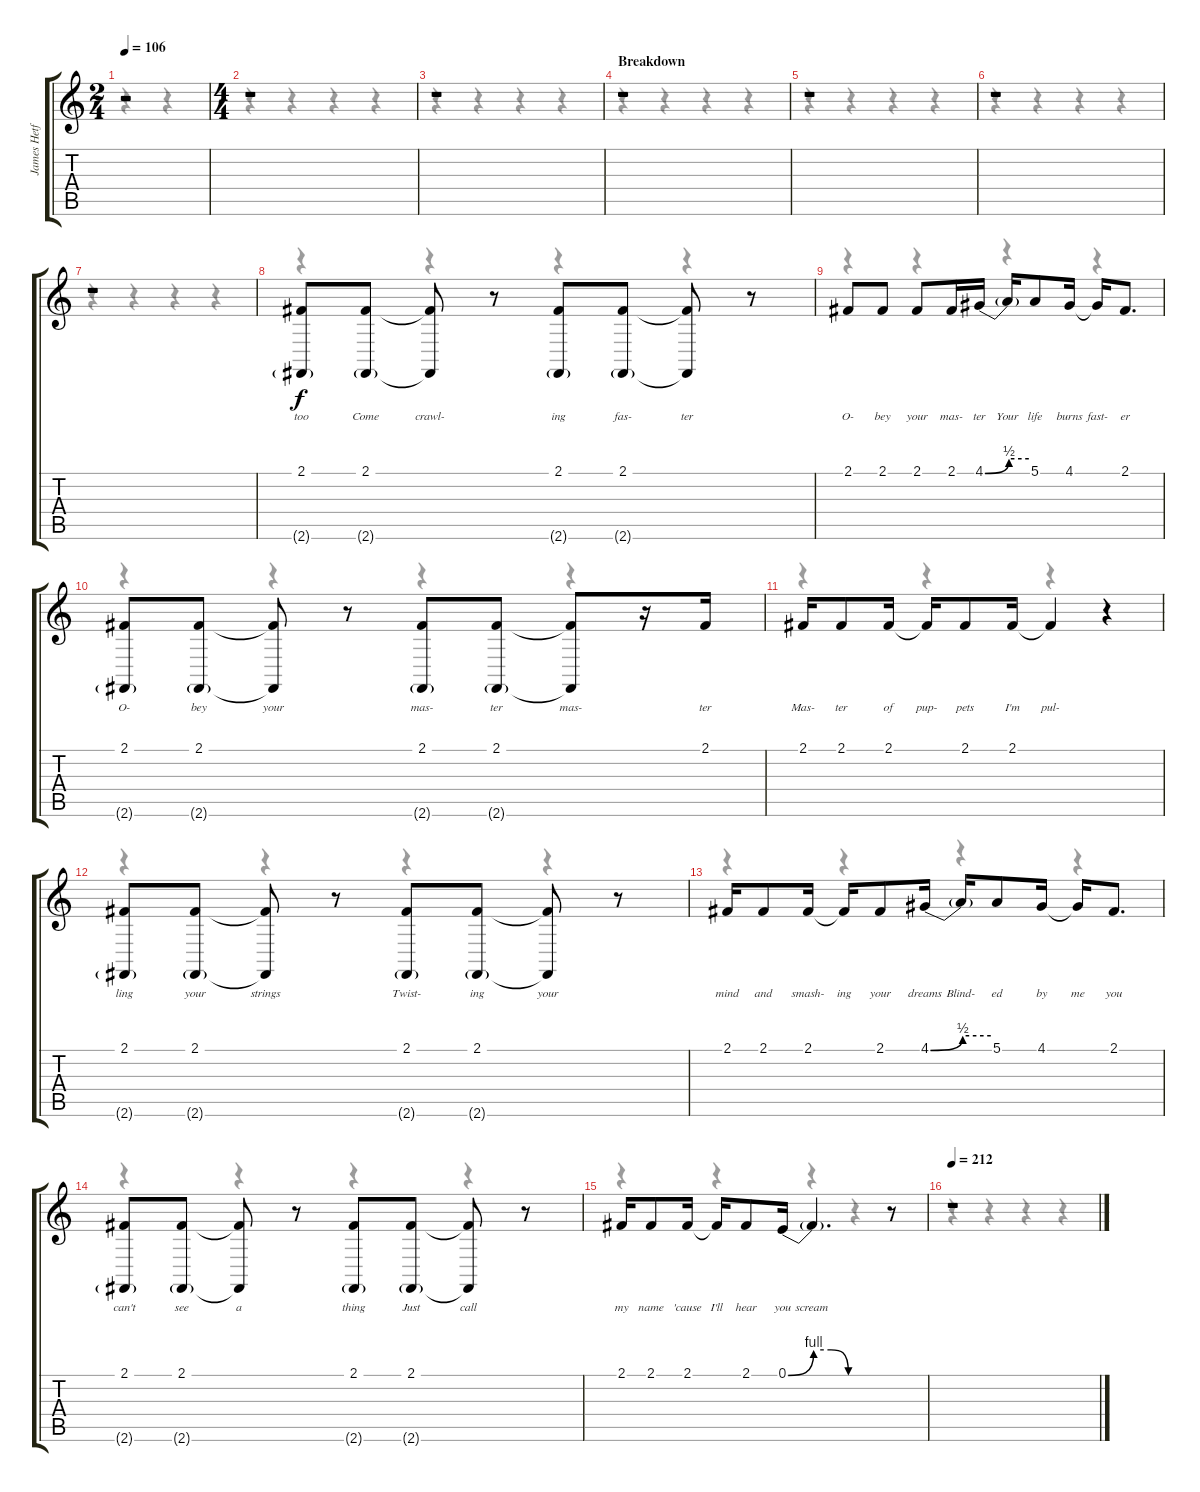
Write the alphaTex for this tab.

\track ("James Hetfield (Vocals)" "James Hetf") {instrument baritonesax}
\staff {score tabs}
\tuning (E4 B3 G3 D3 A2 E2) {hide}
\voice
\ts (2 4)
\tempo 106
\clef g2
\ks c
r.2{dy f} |
\ts (4 4)
r.1 |
r.1 |
\section ("" "Breakdown")
r.1 |
r.1 |
r.1 |
r.1 |
(2.1 2.6{g}).8{lyrics (0 "too") lyrics (1 "") lyrics (2 "") lyrics (3 "") lyrics (4 "")} (2.1 2.6{g}).8{lyrics (0 "Come") lyrics (1 "") lyrics (2 "") lyrics (3 "") lyrics (4 "")} (2.1{t} 2.6{t}).8{lyrics (0 "crawl-") lyrics (1 "") lyrics (2 "") lyrics (3 "") lyrics (4 "")} r.8 (2.1 2.6{g}).8{lyrics (0 "ing") lyrics (1 "") lyrics (2 "") lyrics (3 "") lyrics (4 "")} (2.1 2.6{g}).8{lyrics (0 "fas-") lyrics (1 "") lyrics (2 "") lyrics (3 "") lyrics (4 "")} (2.1{t} 2.6{t}).8{lyrics (0 "ter") lyrics (1 "") lyrics (2 "") lyrics (3 "") lyrics (4 "")} r.8 |
2.1.8{lyrics (0 "O-") lyrics (1 "") lyrics (2 "") lyrics (3 "") lyrics (4 "")} 2.1.8{lyrics (0 "bey") lyrics (1 "") lyrics (2 "") lyrics (3 "") lyrics (4 "")} 2.1.8{lyrics (0 "your") lyrics (1 "") lyrics (2 "") lyrics (3 "") lyrics (4 "")} 2.1.16{lyrics (0 "mas-") lyrics (1 "") lyrics (2 "") lyrics (3 "") lyrics (4 "")} 4.1{be (bend 0 0 60 2)}.16{lyrics (0 "ter") lyrics (1 "") lyrics (2 "") lyrics (3 "") lyrics (4 "")} 4.1{be (hold 0 2 60 2) t}.16{lyrics (0 "Your") lyrics (1 "") lyrics (2 "") lyrics (3 "") lyrics (4 "")} 5.1.8{lyrics (0 "life") lyrics (1 "") lyrics (2 "") lyrics (3 "") lyrics (4 "")} 4.1.16{lyrics (0 "burns") lyrics (1 "") lyrics (2 "") lyrics (3 "") lyrics (4 "")} 4.1{t}.16{lyrics (0 "fast-") lyrics (1 "") lyrics (2 "") lyrics (3 "") lyrics (4 "")} 2.1.8{d lyrics (0 "er") lyrics (1 "") lyrics (2 "") lyrics (3 "") lyrics (4 "")} |
(2.1 2.6{g}).8{lyrics (0 "O-") lyrics (1 "") lyrics (2 "") lyrics (3 "") lyrics (4 "")} (2.1 2.6{g}).8{lyrics (0 "bey") lyrics (1 "") lyrics (2 "") lyrics (3 "") lyrics (4 "")} (2.1{t} 2.6{t}).8{lyrics (0 "your") lyrics (1 "") lyrics (2 "") lyrics (3 "") lyrics (4 "")} r.8 (2.1 2.6{g}).8{lyrics (0 "mas-") lyrics (1 "") lyrics (2 "") lyrics (3 "") lyrics (4 "")} (2.1 2.6{g}).8{lyrics (0 "ter") lyrics (1 "") lyrics (2 "") lyrics (3 "") lyrics (4 "")} (2.1{t} 2.6{t}).8{lyrics (0 "mas-") lyrics (1 "") lyrics (2 "") lyrics (3 "") lyrics (4 "")} r.16 2.1.16{lyrics (0 "ter") lyrics (1 "") lyrics (2 "") lyrics (3 "") lyrics (4 "")} |
2.1.16{lyrics (0 "Mas-") lyrics (1 "") lyrics (2 "") lyrics (3 "") lyrics (4 "")} 2.1.8{lyrics (0 "ter") lyrics (1 "") lyrics (2 "") lyrics (3 "") lyrics (4 "")} 2.1.16{lyrics (0 "of") lyrics (1 "") lyrics (2 "") lyrics (3 "") lyrics (4 "")} 2.1{t}.16{lyrics (0 "pup-") lyrics (1 "") lyrics (2 "") lyrics (3 "") lyrics (4 "")} 2.1.8{lyrics (0 "pets") lyrics (1 "") lyrics (2 "") lyrics (3 "") lyrics (4 "")} 2.1.16{lyrics (0 "I'm") lyrics (1 "") lyrics (2 "") lyrics (3 "") lyrics (4 "")} 2.1{t}.4{lyrics (0 "pul-") lyrics (1 "") lyrics (2 "") lyrics (3 "") lyrics (4 "")} r.4 |
(2.1 2.6{g}).8{lyrics (0 "ling") lyrics (1 "") lyrics (2 "") lyrics (3 "") lyrics (4 "")} (2.1 2.6{g}).8{lyrics (0 "your") lyrics (1 "") lyrics (2 "") lyrics (3 "") lyrics (4 "")} (2.1{t} 2.6{t}).8{lyrics (0 "strings") lyrics (1 "") lyrics (2 "") lyrics (3 "") lyrics (4 "")} r.8 (2.1 2.6{g}).8{lyrics (0 "Twist-") lyrics (1 "") lyrics (2 "") lyrics (3 "") lyrics (4 "")} (2.1 2.6{g}).8{lyrics (0 "ing") lyrics (1 "") lyrics (2 "") lyrics (3 "") lyrics (4 "")} (2.1{t} 2.6{t}).8{lyrics (0 "your") lyrics (1 "") lyrics (2 "") lyrics (3 "") lyrics (4 "")} r.8 |
2.1.16{lyrics (0 "mind") lyrics (1 "") lyrics (2 "") lyrics (3 "") lyrics (4 "")} 2.1.8{lyrics (0 "and") lyrics (1 "") lyrics (2 "") lyrics (3 "") lyrics (4 "")} 2.1.16{lyrics (0 "smash-") lyrics (1 "") lyrics (2 "") lyrics (3 "") lyrics (4 "")} 2.1{t}.16{lyrics (0 "ing") lyrics (1 "") lyrics (2 "") lyrics (3 "") lyrics (4 "")} 2.1.8{lyrics (0 "your") lyrics (1 "") lyrics (2 "") lyrics (3 "") lyrics (4 "")} 4.1{be (bend 0 0 60 2)}.16{lyrics (0 "dreams") lyrics (1 "") lyrics (2 "") lyrics (3 "") lyrics (4 "")} 4.1{be (hold 0 2 60 2) t}.16{lyrics (0 "Blind-") lyrics (1 "") lyrics (2 "") lyrics (3 "") lyrics (4 "")} 5.1.8{lyrics (0 "ed") lyrics (1 "") lyrics (2 "") lyrics (3 "") lyrics (4 "")} 4.1.16{lyrics (0 "by") lyrics (1 "") lyrics (2 "") lyrics (3 "") lyrics (4 "")} 4.1{t}.16{lyrics (0 "me") lyrics (1 "") lyrics (2 "") lyrics (3 "") lyrics (4 "")} 2.1.8{d lyrics (0 "you") lyrics (1 "") lyrics (2 "") lyrics (3 "") lyrics (4 "")} |
(2.1 2.6{g}).8{lyrics (0 "can't") lyrics (1 "") lyrics (2 "") lyrics (3 "") lyrics (4 "")} (2.1 2.6{g}).8{lyrics (0 "see") lyrics (1 "") lyrics (2 "") lyrics (3 "") lyrics (4 "")} (2.1{t} 2.6{t}).8{lyrics (0 "a") lyrics (1 "") lyrics (2 "") lyrics (3 "") lyrics (4 "")} r.8 (2.1 2.6{g}).8{lyrics (0 "thing") lyrics (1 "") lyrics (2 "") lyrics (3 "") lyrics (4 "")} (2.1 2.6{g}).8{lyrics (0 "Just") lyrics (1 "") lyrics (2 "") lyrics (3 "") lyrics (4 "")} (2.1{t} 2.6{t}).8{lyrics (0 "call") lyrics (1 "") lyrics (2 "") lyrics (3 "") lyrics (4 "")} r.8 |
2.1.16{lyrics (0 "my") lyrics (1 "") lyrics (2 "") lyrics (3 "") lyrics (4 "")} 2.1.8{lyrics (0 "name") lyrics (1 "") lyrics (2 "") lyrics (3 "") lyrics (4 "")} 2.1.16{lyrics (0 "'cause") lyrics (1 "") lyrics (2 "") lyrics (3 "") lyrics (4 "")} 2.1{t}.16{lyrics (0 "I'll") lyrics (1 "") lyrics (2 "") lyrics (3 "") lyrics (4 "")} 2.1.8{lyrics (0 "hear") lyrics (1 "") lyrics (2 "") lyrics (3 "") lyrics (4 "")} 0.1{be (bend 0 0 60 4)}.16{lyrics (0 "you") lyrics (1 "") lyrics (2 "") lyrics (3 "") lyrics (4 "")} 0.1{be (custom 0 4 15 4 30 0 60 0) t}.4{d lyrics (0 "scream") lyrics (1 "") lyrics (2 "") lyrics (3 "") lyrics (4 "")} r.8 |
\tempo 212
r.1
\voice
\clef g2
\ottava regular
\simile none
\ks c
r.4{dy f} r.4 |
r.4 r.4 r.4 r.4 |
r.4 r.4 r.4 r.4 |
r.4 r.4 r.4 r.4 |
r.4 r.4 r.4 r.4 |
r.4 r.4 r.4 r.4 |
r.4 r.4 r.4 r.4 |
r.4 r.4 r.4 r.4 |
r.4 r.4 r.4 r.4 |
r.4 r.4 r.4 r.4 |
r.4 r.4 r.4 r.4 |
r.4 r.4 r.4 r.4 |
r.4 r.4 r.4 r.4 |
r.4 r.4 r.4 r.4 |
r.4 r.4 r.4 r.4 |
r.4 r.4 r.4 r.4
